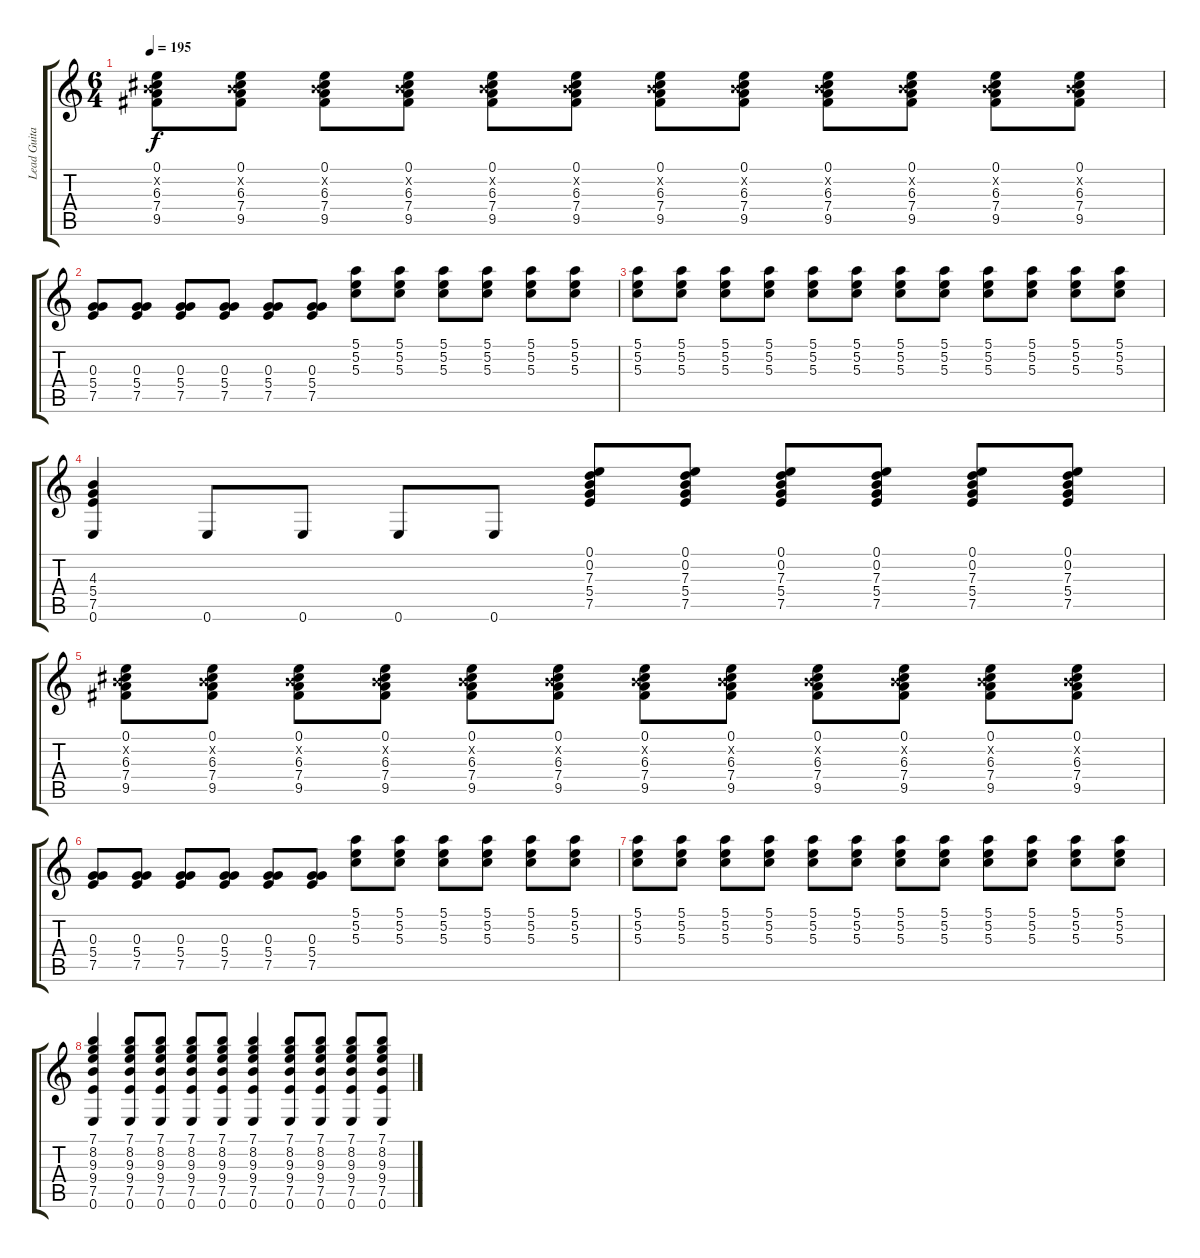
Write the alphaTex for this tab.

\track ("Lead Guitar" "Lead Guita") {instrument distortionguitar}
\staff {score tabs}
\tuning (E4 B3 G3 D3 A2 E2) {hide}
\ts (6 4)
\tempo 195
\clef g2
\ks c
(0.1 0.2{x} 6.3 7.4 9.5).8{dy f} (0.1 0.2{x} 6.3 7.4 9.5).8 (0.1 0.2{x} 6.3 7.4 9.5).8 (0.1 0.2{x} 6.3 7.4 9.5).8 (0.1 0.2{x} 6.3 7.4 9.5).8 (0.1 0.2{x} 6.3 7.4 9.5).8 (0.1 0.2{x} 6.3 7.4 9.5).8 (0.1 0.2{x} 6.3 7.4 9.5).8 (0.1 0.2{x} 6.3 7.4 9.5).8 (0.1 0.2{x} 6.3 7.4 9.5).8 (0.1 0.2{x} 6.3 7.4 9.5).8 (0.1 0.2{x} 6.3 7.4 9.5).8 |
(0.3 5.4 7.5).8 (0.3 5.4 7.5).8 (0.3 5.4 7.5).8 (0.3 5.4 7.5).8 (0.3 5.4 7.5).8 (0.3 5.4 7.5).8 (5.1 5.2 5.3).8 (5.1 5.2 5.3).8 (5.1 5.2 5.3).8 (5.1 5.2 5.3).8 (5.1 5.2 5.3).8 (5.1 5.2 5.3).8 |
(5.1 5.2 5.3).8 (5.1 5.2 5.3).8 (5.1 5.2 5.3).8 (5.1 5.2 5.3).8 (5.1 5.2 5.3).8 (5.1 5.2 5.3).8 (5.1 5.2 5.3).8 (5.1 5.2 5.3).8 (5.1 5.2 5.3).8 (5.1 5.2 5.3).8 (5.1 5.2 5.3).8 (5.1 5.2 5.3).8 |
(4.3 5.4 7.5 0.6).4{volume 10 balance 4} 0.6.8 0.6.8 0.6.8 0.6.8 (0.1 0.2 7.3 5.4 7.5).8 (0.1 0.2 7.3 5.4 7.5).8 (0.1 0.2 7.3 5.4 7.5).8 (0.1 0.2 7.3 5.4 7.5).8 (0.1 0.2 7.3 5.4 7.5).8 (0.1 0.2 7.3 5.4 7.5).8 |
(0.1 0.2{x} 6.3 7.4 9.5).8 (0.1 0.2{x} 6.3 7.4 9.5).8 (0.1 0.2{x} 6.3 7.4 9.5).8 (0.1 0.2{x} 6.3 7.4 9.5).8 (0.1 0.2{x} 6.3 7.4 9.5).8 (0.1 0.2{x} 6.3 7.4 9.5).8 (0.1 0.2{x} 6.3 7.4 9.5).8 (0.1 0.2{x} 6.3 7.4 9.5).8 (0.1 0.2{x} 6.3 7.4 9.5).8 (0.1 0.2{x} 6.3 7.4 9.5).8 (0.1 0.2{x} 6.3 7.4 9.5).8 (0.1 0.2{x} 6.3 7.4 9.5).8 |
(0.3 5.4 7.5).8 (0.3 5.4 7.5).8 (0.3 5.4 7.5).8 (0.3 5.4 7.5).8 (0.3 5.4 7.5).8 (0.3 5.4 7.5).8 (5.1 5.2 5.3).8 (5.1 5.2 5.3).8 (5.1 5.2 5.3).8 (5.1 5.2 5.3).8 (5.1 5.2 5.3).8 (5.1 5.2 5.3).8 |
(5.1 5.2 5.3).8 (5.1 5.2 5.3).8 (5.1 5.2 5.3).8 (5.1 5.2 5.3).8 (5.1 5.2 5.3).8 (5.1 5.2 5.3).8 (5.1 5.2 5.3).8 (5.1 5.2 5.3).8 (5.1 5.2 5.3).8 (5.1 5.2 5.3).8 (5.1 5.2 5.3).8 (5.1 5.2 5.3).8 |
(7.1 8.2 9.3 9.4 7.5 0.6).4 (7.1 8.2 9.3 9.4 7.5 0.6).8 (7.1 8.2 9.3 9.4 7.5 0.6).8 (7.1 8.2 9.3 9.4 7.5 0.6).8 (7.1 8.2 9.3 9.4 7.5 0.6).8 (7.1 8.2 9.3 9.4 7.5 0.6).4 (7.1 8.2 9.3 9.4 7.5 0.6).8 (7.1 8.2 9.3 9.4 7.5 0.6).8 (7.1 8.2 9.3 9.4 7.5 0.6).8 (7.1 8.2 9.3 9.4 7.5 0.6).8
